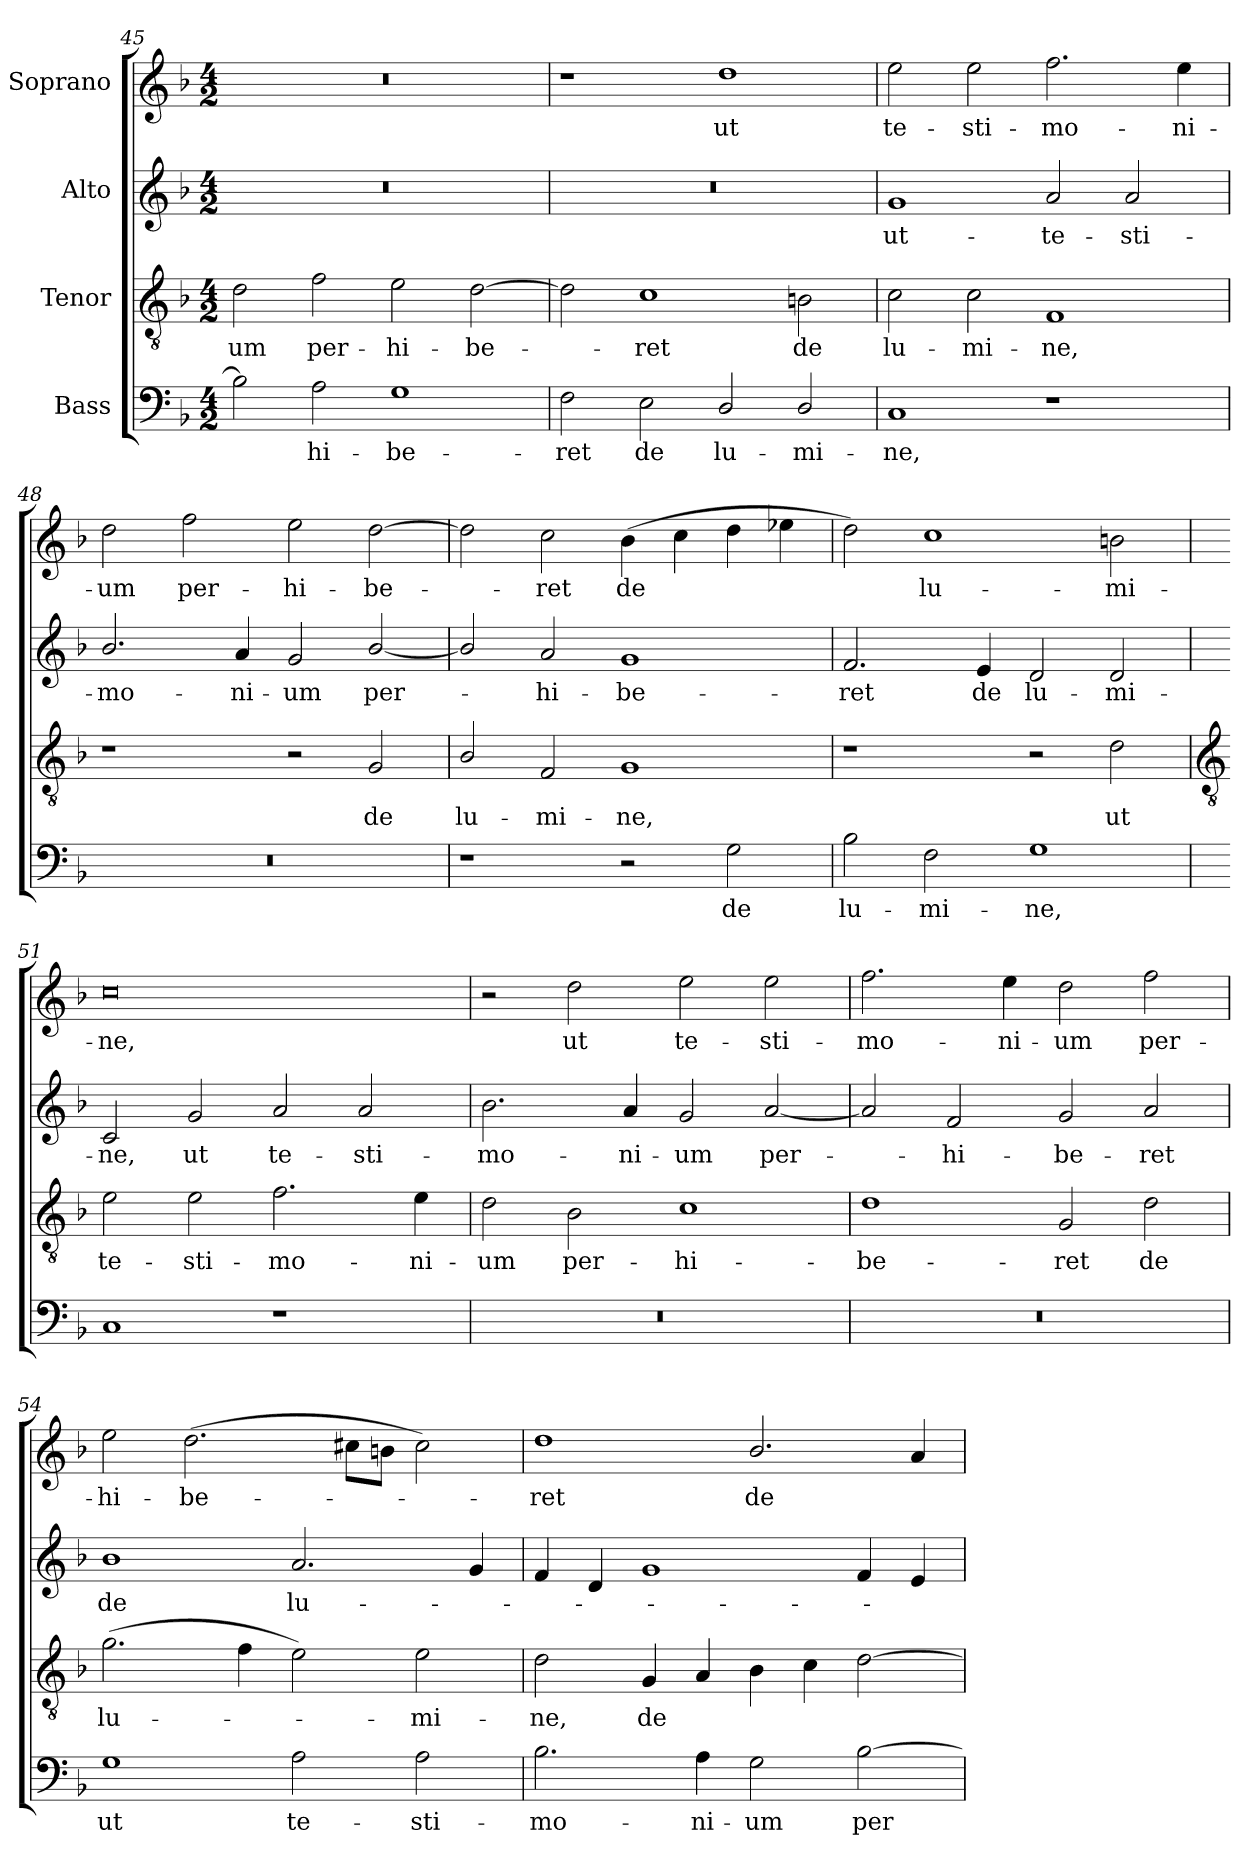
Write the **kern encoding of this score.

**kern	**text	**kern	**text	**kern	**text	**kern	**text
*part4	*part4	*part3	*part3	*part2	*part2	*part1	*part1
*staff4	*staff4	*staff3	*staff3	*staff2	*staff2	*staff1	*staff1
*I"Bass	*	*I"Tenor	*	*I"Alto	*	*I"Soprano	*
*clefF4	*	*clefGv2	*	*clefG2	*	*clefG2	*
*k[b-]	*	*k[b-]	*	*k[b-]	*	*k[b-]	*
*F:	*	*F:	*	*F:	*	*F:	*
*M4/2	*	*M4/2	*	*M4/2	*	*M4/2	*
=45	=45	=45	=45	=45	=45	=45	=45
!	!	!	!LO:LY:b	!	!	!	!
2B-]	.	2d	-um	0r	.	0r	.
!	!LO:LY:b	!	!LO:LY:b	!	!	!	!
2A	hi-	2f	per-	.	.	.	.
!	!LO:LY:b	!	!LO:LY:b	!	!	!	!
1G	-be-	2e	-hi-	.	.	.	.
!	!	!	!LO:LY:b	!	!	!	!
.	.	[2d	-be-	.	.	.	.
=46	=46	=46	=46	=46	=46	=46	=46
!	!LO:LY:b	!	!	!	!	!	!
2F	-ret	2d]	.	0r	.	1r	.
!	!LO:LY:b	!	!LO:LY:b	!	!	!	!
2E	de	1c	ret	.	.	.	.
!	!LO:LY:b	!	!	!	!	!	!LO:LY:b
2D/	lu-	.	.	.	.	1dd	ut
!	!LO:LY:b	!	!LO:LY:b	!	!	!	!
2D/	-mi-	2Bn	de	.	.	.	.
=47	=47	=47	=47	=47	=47	=47	=47
!	!LO:LY:b	!	!LO:LY:b	!	!LO:LY:b	!	!LO:LY:b
1C	-ne,	2c	lu-	1g	ut-	2ee	te-
!	!	!	!LO:LY:b	!	!	!	!LO:LY:b
.	.	2c	-mi-	.	.	2ee	-sti-
!	!	!	!LO:LY:b	!	!LO:LY:b	!	!LO:LY:b
1r	.	1F	-ne,	2a	-te-	2.ff	-mo-
!	!	!	!	!	!LO:LY:b	!	!
.	.	.	.	2a	-sti-	.	.
!	!	!	!	!	!	!	!LO:LY:b
.	.	.	.	.	.	4ee	-ni-
=48	=48	=48	=48	=48	=48	=48	=48
!	!	!	!	!	!LO:LY:b	!	!LO:LY:b
0r	.	1r	.	2.b-/	-mo-	2dd	-um
!	!	!	!	!	!	!	!LO:LY:b
.	.	.	.	.	.	2ff	per-
!	!	!	!	!	!LO:LY:b	!	!
.	.	.	.	4a	-ni-	.	.
!	!	!	!	!	!LO:LY:b	!	!LO:LY:b
.	.	2r	.	2g	-um	2ee	-hi-
!	!	!	!LO:LY:b	!	!LO:LY:b	!	!LO:LY:b
.	.	2G	de	[2b-/	per-	[2dd	-be-
=49	=49	=49	=49	=49	=49	=49	=49
!	!	!	!LO:LY:b	!	!	!	!
1r	.	2B-/	lu-	2b-/]	.	2dd]	.
!	!	!	!LO:LY:b	!	!LO:LY:b	!	!LO:LY:b
.	.	2F	-mi-	2a	hi-	2cc	ret
!	!	!	!LO:LY:b	!	!LO:LY:b	!	!LO:LY:b
2r	.	1G	-ne,	1g	-be-	(>4b-	de
.	.	.	.	.	.	4cc	.
!	!LO:LY:b	!	!	!	!	!	!
2G	de	.	.	.	.	4dd	.
.	.	.	.	.	.	4ee-X	.
=50	=50	=50	=50	=50	=50	=50	=50
!	!LO:LY:b	!	!	!	!LO:LY:b	!	!
2B-	lu-	1r	.	2.f	-ret	2dd)	.
!	!LO:LY:b	!	!	!	!	!	!LO:LY:b
2F	-mi-	.	.	.	.	1cc	lu-
!	!	!	!	!	!LO:LY:b	!	!
.	.	.	.	4e	de	.	.
!	!LO:LY:b	!	!	!	!LO:LY:b	!	!
1G	-ne,	2r	.	2d	lu-	.	.
!	!	!	!LO:LY:b	!	!LO:LY:b	!	!LO:LY:b
.	.	2d	ut	2d	-mi-	2bn	-mi-
!!LO:LB:g=z
=51	=51	=51	=51	=51	=51	=51	=51
*	*	*clefGv2	*	*	*	*	*
!	!	!	!LO:LY:b	!	!LO:LY:b	!	!LO:LY:b
1C	.	2e	te-	2c	-ne,	0cc	-ne,
!	!	!	!LO:LY:b	!	!LO:LY:b	!	!
.	.	2e	-sti-	2g	ut	.	.
!	!	!	!LO:LY:b	!	!LO:LY:b	!	!
1r	.	2.f	-mo-	2a	te-	.	.
!	!	!	!	!	!LO:LY:b	!	!
.	.	.	.	2a	-sti-	.	.
!	!	!	!LO:LY:b	!	!	!	!
.	.	4e	-ni-	.	.	.	.
=52	=52	=52	=52	=52	=52	=52	=52
!	!	!	!LO:LY:b	!	!LO:LY:b	!	!
0r	.	2d	-um	2.b-	-mo-	2r	.
!	!	!	!LO:LY:b	!	!	!	!LO:LY:b
.	.	2B-	per-	.	.	2dd	ut
!	!	!	!	!	!LO:LY:b	!	!
.	.	.	.	4a	-ni-	.	.
!	!	!	!LO:LY:b	!	!LO:LY:b	!	!LO:LY:b
.	.	1c	-hi-	2g	-um	2ee	te-
!	!	!	!	!	!LO:LY:b	!	!LO:LY:b
.	.	.	.	[2a	per-	2ee	-sti-
=53	=53	=53	=53	=53	=53	=53	=53
!	!	!	!LO:LY:b	!	!	!	!LO:LY:b
0r	.	1d	-be-	2a]	.	2.ff	-mo-
!	!	!	!	!	!LO:LY:b	!	!
.	.	.	.	2f	hi-	.	.
!	!	!	!	!	!	!	!LO:LY:b
.	.	.	.	.	.	4ee	-ni-
!	!	!	!LO:LY:b	!	!LO:LY:b	!	!LO:LY:b
.	.	2G	-ret	2g	-be-	2dd	-um
!	!	!	!LO:LY:b	!	!LO:LY:b	!	!LO:LY:b
.	.	2d	de	2a	-ret	2ff	per-
=54	=54	=54	=54	=54	=54	=54	=54
!	!LO:LY:b	!	!LO:LY:b	!	!LO:LY:b	!	!LO:LY:b
1G	ut	(>2.g	lu-	1b-	de	2ee	-hi-
!	!	!	!	!	!	!	!LO:LY:b
.	.	.	.	.	.	(>2.dd	-be-
.	.	4f	.	.	.	.	.
!	!LO:LY:b	!	!	!	!LO:LY:b	!	!
2A	te-	2e)	.	2.a	lu-	.	.
.	.	.	.	.	.	8cc#XL	.
.	.	.	.	.	.	8bnJ	.
!	!LO:LY:b	!	!LO:LY:b	!	!	!	!
2A	-sti-	2e	mi-	.	.	2cc#)	.
.	.	.	.	4g	.	.	.
=55	=55	=55	=55	=55	=55	=55	=55
!	!LO:LY:b	!	!LO:LY:b	!	!	!	!LO:LY:b
2.B-	-mo-	2d	-ne,	4f	.	1dd	ret
.	.	.	.	4d	.	.	.
!	!	!	!LO:LY:b	!	!	!	!
.	.	4G	de	1g	.	.	.
!	!LO:LY:b	!	!	!	!	!	!
4A	-ni-	4A	.	.	.	.	.
!	!LO:LY:b	!	!	!	!	!	!LO:LY:b
2G	-um	4B-	.	.	.	2.b-/	de
.	.	4c	.	.	.	.	.
!	!LO:LY:b	!	!	!	!	!	!
[2B-	per-	[2d	.	4f	.	.	.
.	.	.	.	4e	.	4a	.
=	=	=	=	=	=	=	=
*-	*-	*-	*-	*-	*-	*-	*-
